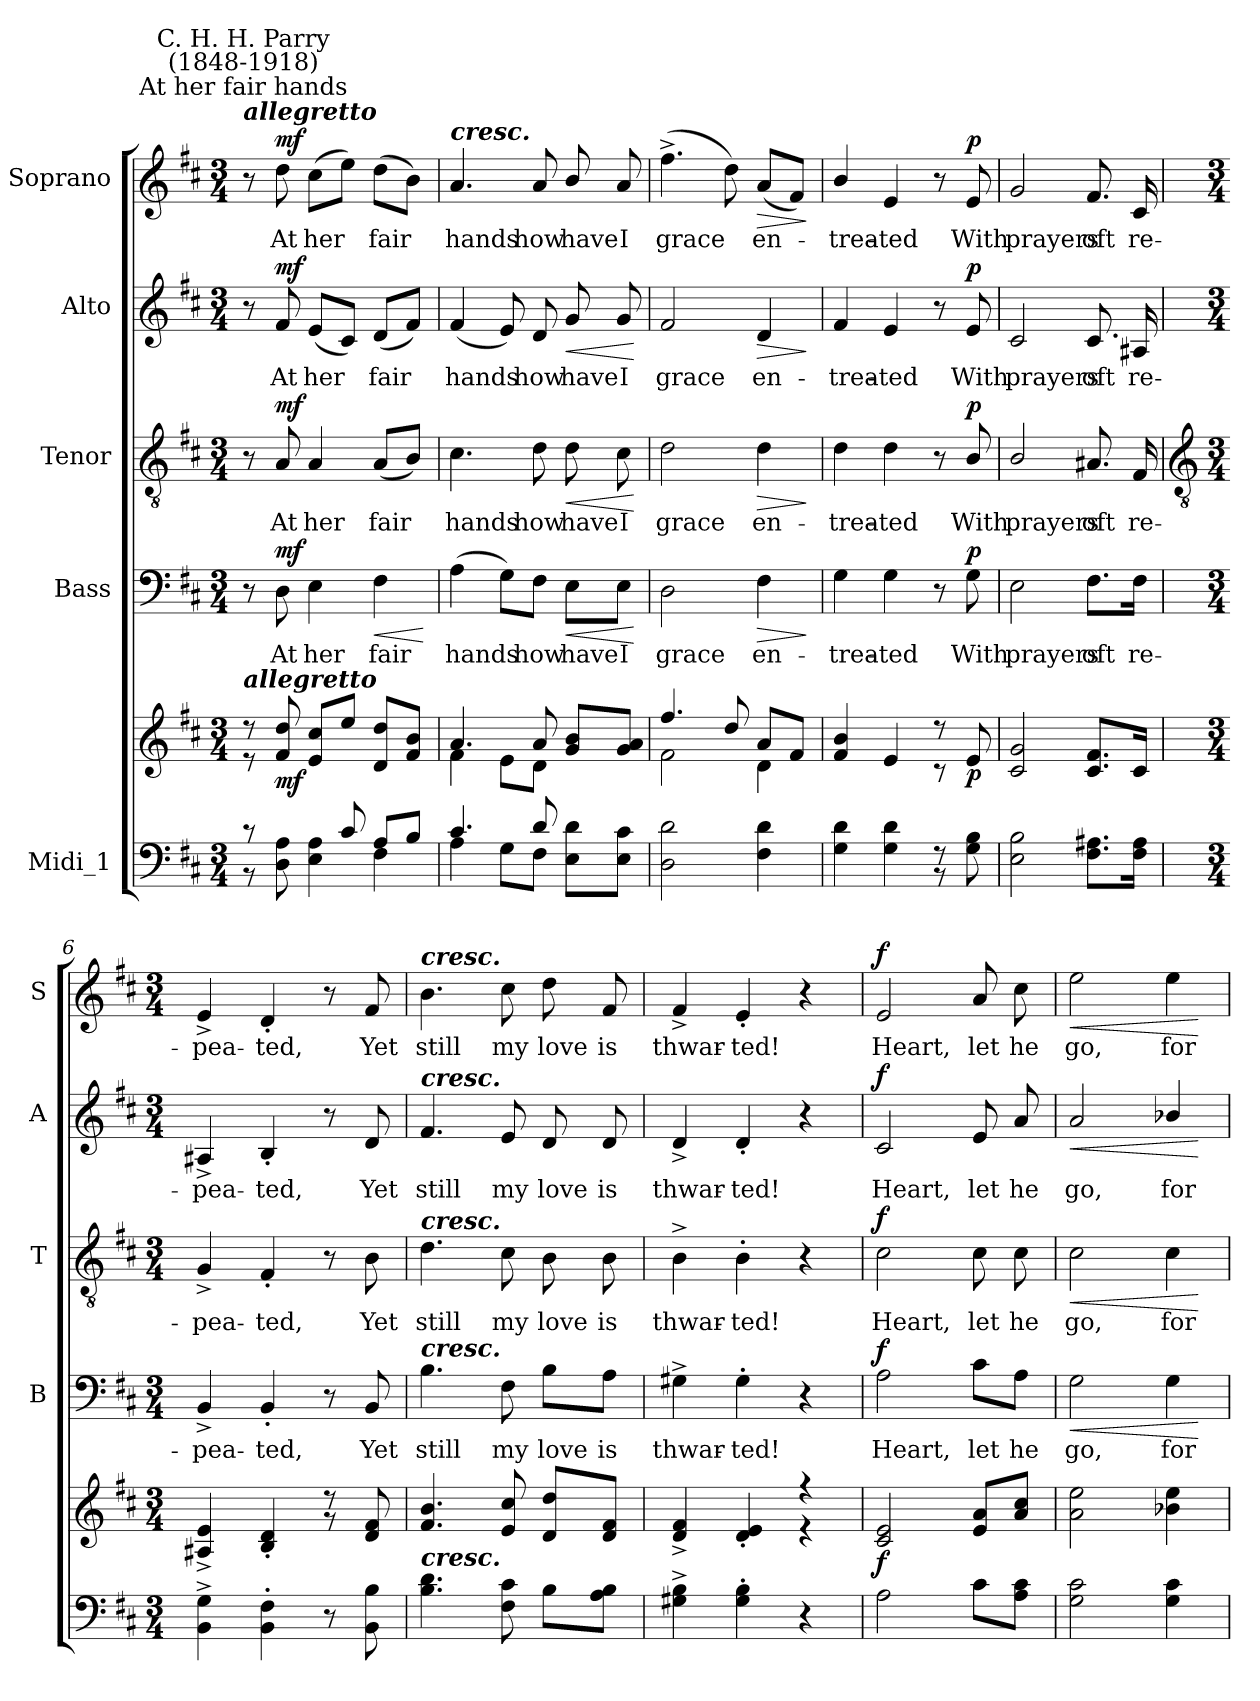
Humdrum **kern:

**kern	**kern	**dynam	**kern	**text	**dynam	**kern	**text	**dynam	**kern	**text	**dynam	**kern	**text	**dynam
*part5	*part5	*part5	*part4	*part4	*part4	*part3	*part3	*part3	*part2	*part2	*part2	*part1	*part1	*part1
*staff6	*staff5	*staff5/6	*staff4	*staff4	*staff4	*staff3	*staff3	*staff3	*staff2	*staff2	*staff2	*staff1	*staff1	*staff1
*I"Midi_1	*	*	*I"Bass	*	*	*I"Tenor	*	*	*I"Alto	*	*	*I"Soprano	*	*
*	*	*	*I'B	*	*	*I'T	*	*	*I'A	*	*	*I'S	*	*
*clefF4	*clefG2	*	*clefF4	*	*	*clefGv2	*	*	*clefG2	*	*	*clefG2	*	*
*k[f#c#]	*k[f#c#]	*	*k[f#c#]	*	*	*k[f#c#]	*	*	*k[f#c#]	*	*	*k[f#c#]	*	*
*D:	*D:	*	*D:	*	*	*D:	*	*	*D:	*	*	*D:	*	*
*M3/4	*M3/4	*	*M3/4	*	*	*M3/4	*	*	*M3/4	*	*	*M3/4	*	*
=1	=1	=1	=1	=1	=1	=1	=1	=1	=1	=1	=1	=1	=1	=1
*^	*^	*	*	*	*	*	*	*	*	*	*	*	*	*
*	*^	*	*	*	*	*	*	*	*	*	*	*	*	*	*	*
!	!	!	!	!	!	!	!	!	!	!	!	!	!	!	!LO:TX:a:Bi:t=allegretto	!	!
!	!	!	!	!	!	!	!	!	!	!	!	!	!	!	!LO:TX:a:cj:t=At her fair hands	!	!
!	!	!	!	!	!	!	!	!	!	!	!	!	!	!	!LO:TX:a:cj:t=C. H. H. Parry\n(1848-1918)	!	!
!	!	!	!LO:TX:a:Bi:t=allegretto	!	!	!	!	!	!	!	!	!	!	!	!	!	!
4.ryy	8r	8r	8r	8r	.	8r	.	.	8r	.	.	8r	.	.	8r	.	.
!	!	!	!	!	!LO:DY:b	!	!LO:LY:b	!LO:DY:b	!	!LO:LY:b	!LO:DY:b	!	!LO:LY:b	!LO:DY:b	!	!LO:LY:b	!LO:DY:b
.	4.ryy	8D\ 8A\	8f#/ 8dd/	4ryy	mf	8D	At	mf	8A	At	mf	8f#	At	mf	8dd	At	mf
!	!	!	!	!	!	!	!LO:LY:b	!	!	!LO:LY:b	!	!	!LO:LY:b	!	!	!LO:LY:b	!
.	.	4E\ 4A\	8e/ 8cc#/L	.	.	4E	her	.	4A	her	.	(<8eL	her	.	(>8cc#L	her	.
8c#/	.	.	8ee/J	8ryy	.	.	.	.	.	.	.	8c#J)	.	.	8eeJ)	.	.
!	!	!	!	!	!	!	!LO:LY:b	!LO:HP:b	!	!LO:LY:b	!	!	!LO:LY:b	!	!	!LO:LY:b	!
4ryy	8A/L	4F#\	8d/ 8dd/L	4ryy	.	4F#	fair	<	(<8AL	fair	.	(<8dL	fair	.	(>8ddL	fair	.
.	8B/J	.	8f#/ 8b/J	.	.	.	.	.	8BJ)	.	.	8f#J)	.	.	8bJ)	.	.
*v	*v	*v	*	*	*	*	*	*	*	*	*	*	*	*	*	*	*
*	*v	*v	*	*	*	*	*	*	*	*	*	*	*	*	*
.	.	.	.	.	[	.	.	.	.	.	.	.	.	.
=2	=2	=2	=2	=2	=2	=2	=2	=2	=2	=2	=2	=2	=2	=2
*^	*^	*	*	*	*	*	*	*	*	*	*	*	*	*
!	!	!	!	!	!	!	!	!	!	!	!	!	!	!LO:TX:a:Bi:t=cresc.	!	!
!	!	!	!	!	!	!LO:LY:b	!	!	!LO:LY:b	!	!	!LO:LY:b	!	!	!LO:LY:b	!
4.c#/	4A\	4.a/	4f#\	.	(>4A	hands	.	4.c#	hands	.	(<4f#	hands	.	4.a	hands	.
.	8G\L	.	8e\L	.	8G\L)	.	.	.	.	.	8e)	.	.	.	.	.
!	!	!	!	!	!	!LO:LY:b	!	!	!LO:LY:b	!	!	!LO:LY:b	!	!	!LO:LY:b	!
8d/	8F#\J	8a/	8d\J	.	8F#\J	how	.	8d	how	.	8d	how	.	8a	how	.
!	!	!	!	!	!	!LO:LY:b	!LO:HP:b	!	!LO:LY:b	!LO:HP:b	!	!LO:LY:b	!LO:HP:b	!	!LO:LY:b	!
4ryy	8E\ 8d\L	8g/ 8b/L	4ryy	.	8E\L	have	<	8d	have	<	8g	have	<	8b/	have	.
!	!	!	!	!	!	!LO:LY:b	!	!	!LO:LY:b	!	!	!LO:LY:b	!	!	!LO:LY:b	!
.	8E\ 8c#\J	8g/ 8a/J	.	.	8E\J	I	.	8c#	I	.	8g	I	.	8a	I	.
*v	*v	*	*	*	*	*	*	*	*	*	*	*	*	*	*	*
*	*v	*v	*	*	*	*	*	*	*	*	*	*	*	*	*
.	.	.	.	.	[	.	.	[	.	.	[	.	.	.
=3	=3	=3	=3	=3	=3	=3	=3	=3	=3	=3	=3	=3	=3	=3
*^	*^	*	*	*	*	*	*	*	*	*	*	*	*	*
!	!	!	!	!	!	!LO:LY:b	!	!	!LO:LY:b	!	!	!LO:LY:b	!	!	!LO:LY:b	!
2.ryy	2D\ 2d\	4.ff#/	2f#\	.	2D	grace	.	2d	grace	.	2f#	grace	.	(>4.ff#^	grace	.
.	.	8dd/	.	.	.	.	.	.	.	.	.	.	.	8dd)	.	.
!	!	!	!	!	!	!LO:LY:b	!LO:HP:b	!	!LO:LY:b	!LO:HP:b	!	!LO:LY:b	!LO:HP:b	!	!LO:LY:b	!LO:HP:b
.	4F#\ 4d\	8a/L	4d\	.	4F#	en-	>	4d	en-	>	4d	en-	>	(<8aL	en-	>
.	.	8f#/J	.	.	.	.	.	.	.	.	.	.	.	8f#J)	.	.
*v	*v	*	*	*	*	*	*	*	*	*	*	*	*	*	*	*
*	*v	*v	*	*	*	*	*	*	*	*	*	*	*	*	*
.	.	.	.	.	]	.	.	]	.	.	]	.	.	]
=4	=4	=4	=4	=4	=4	=4	=4	=4	=4	=4	=4	=4	=4	=4
*^	*^	*	*	*	*	*	*	*	*	*	*	*	*	*
!	!	!	!	!	!	!LO:LY:b	!	!	!LO:LY:b	!	!	!LO:LY:b	!	!	!LO:LY:b	!
2ryy	4G\ 4d\	4f#/ 4b/	2ryy	.	4G	-trea-	.	4d	-trea-	.	4f#	-trea-	.	4b/	trea-	.
!	!	!	!	!	!	!LO:LY:b	!	!	!LO:LY:b	!	!	!LO:LY:b	!	!	!LO:LY:b	!
.	4G\ 4d\	4e/	.	.	4G	-ted	.	4d	-ted	.	4e	-ted	.	4e	-ted	.
8r	8r	8r	8r	.	8r	.	.	8r	.	.	8r	.	.	8r	.	.
!	!	!	!	!LO:DY:b	!	!LO:LY:b	!LO:DY:b	!	!LO:LY:b	!LO:DY:b	!	!LO:LY:b	!LO:DY:b	!	!LO:LY:b	!LO:DY:b
8ryy	8G\ 8B\	8e/	8ryy	p	8G	With	p	8B/	With	p	8e	With	p	8e	With	p
=5	=5	=5	=5	=5	=5	=5	=5	=5	=5	=5	=5	=5	=5	=5	=5	=5
!	!	!	!	!	!	!LO:LY:b	!	!	!LO:LY:b	!	!	!LO:LY:b	!	!	!LO:LY:b	!
2ryy	2E\ 2B\	2c#/ 2g/	2.ryy	.	2E	prayers	.	2B/	prayers	.	2c#	prayers	.	2g	prayers	.
!	!	!	!	!	!	!LO:LY:b	!	!	!LO:LY:b	!	!	!LO:LY:b	!	!	!LO:LY:b	!
8.ryy	8.F#\ 8.A#X\L	8.c#/ 8.f#/L	.	.	8.F#\L	oft	.	8.A#X	oft	.	8.c#	oft	.	8.f#	oft	.
!	!	!	!	!	!	!LO:LY:b	!	!	!LO:LY:b	!	!	!LO:LY:b	!	!	!LO:LY:b	!
16ryy	16F#\ 16A#\J	16c#/J	.	.	16F#\Jk	re-	.	16F#	re-	.	16A#X	re-	.	16c#	re-	.
*v	*v	*	*	*	*	*	*	*	*	*	*	*	*	*	*	*
!!LO:LB:g=z
=6	=6	=6	=6	=6	=6	=6	=6	=6	=6	=6	=6	=6	=6	=6	=6
*	*	*	*	*	*	*	*clefGv2	*	*	*	*	*	*	*	*
*M3/4	*M3/4	*	*	*M3/4	*	*	*M3/4	*	*	*M3/4	*	*	*M3/4	*	*
*^	*	*	*	*	*	*	*	*	*	*	*	*	*	*	*
!	!	!	!	!	!	!LO:LY:b	!	!	!LO:LY:b	!	!	!LO:LY:b	!	!	!LO:LY:b	!
*v	*v	*	*	*	*	*	*	*	*	*	*	*	*	*	*	*
4BB^ 4G^	4A#X/^ 4e/^	2ryy	.	4BB^	-pea-	.	4G^	-pea-	.	4A#X^	-pea-	.	4e^	-pea-	.
!	!	!	!	!	!LO:LY:b	!	!	!LO:LY:b	!	!	!LO:LY:b	!	!	!LO:LY:b	!
4BB' 4F#'	4B/' 4d/'	.	.	4BB'	-ted,	.	4F#'	-ted,	.	4B'	-ted,	.	4d'	-ted,	.
8r	8r	8r	.	8r	.	.	8r	.	.	8r	.	.	8r	.	.
!	!	!	!	!	!LO:LY:b	!	!	!LO:LY:b	!	!	!LO:LY:b	!	!	!LO:LY:b	!
8BB 8B	8d/ 8f#/	8ryy	.	8BB	Yet	.	8B	Yet	.	8d	Yet	.	8f#	Yet	.
=7	=7	=7	=7	=7	=7	=7	=7	=7	=7	=7	=7	=7	=7	=7	=7
!	!	!	!	!	!	!	!	!	!	!	!	!	!LO:TX:a:Bi:t=cresc.	!	!
!	!	!	!	!	!	!	!	!	!	!LO:TX:a:Bi:t=cresc.	!	!	!	!	!
!	!	!	!	!	!	!	!LO:TX:a:Bi:t=cresc.	!	!	!	!	!	!	!	!
!	!	!	!	!LO:TX:a:Bi:t=cresc.	!	!	!	!	!	!	!	!	!	!	!
!LO:TX:a:Bi:t=cresc.	!	!	!	!	!	!	!	!	!	!	!	!	!	!	!
!	!	!	!	!	!LO:LY:b	!	!	!LO:LY:b	!	!	!LO:LY:b	!	!	!LO:LY:b	!
4.B 4.d	4.f#/ 4.b/	2ryy	.	4.B	still	.	4.d	still	.	4.f#	still	.	4.b	still	.
!	!	!	!	!	!LO:LY:b	!	!	!LO:LY:b	!	!	!LO:LY:b	!	!	!LO:LY:b	!
8F# 8c#	8e/ 8cc#/	.	.	8F#	my	.	8c#	my	.	8e	my	.	8cc#	my	.
!	!	!	!	!	!LO:LY:b	!	!	!LO:LY:b	!	!	!LO:LY:b	!	!	!LO:LY:b	!
8BL	8d/ 8dd/L	8ryy	.	8B\L	love	.	8B	love	.	8d	love	.	8dd	love	.
!	!	!	!	!	!LO:LY:b	!	!	!LO:LY:b	!	!	!LO:LY:b	!	!	!LO:LY:b	!
8A 8BJ	8d/ 8f#/J	8ryy	.	8A\J	is	.	8B	is	.	8d	is	.	8f#	is	.
=8	=8	=8	=8	=8	=8	=8	=8	=8	=8	=8	=8	=8	=8	=8	=8
!	!	!	!	!	!LO:LY:b	!	!	!LO:LY:b	!	!	!LO:LY:b	!	!	!LO:LY:b	!
4G#X^ 4B^	4d/^ 4f#/^	2ryy	.	4G#X^	thwar-	.	4B^	thwar-	.	4d^	thwar-	.	4f#^	thwar-	.
!	!	!	!	!	!LO:LY:b	!	!	!LO:LY:b	!	!	!LO:LY:b	!	!	!LO:LY:b	!
4G#' 4B'	4d/' 4e/'	.	.	4G#'	-ted!	.	4B'	-ted!	.	4d'	-ted!	.	4e'	-ted!	.
4r	4r	4r	.	4r	.	.	4r	.	.	4r	.	.	4r	.	.
=9	=9	=9	=9	=9	=9	=9	=9	=9	=9	=9	=9	=9	=9	=9	=9
!	!	!	!LO:DY:b	!	!LO:LY:b	!LO:DY:b	!	!LO:LY:b	!LO:DY:b	!	!LO:LY:b	!LO:DY:b	!	!LO:LY:b	!LO:DY:b
2A	2c#/ 2e/	2ryy	f	2A	Heart,	f	2c#	Heart,	f	2c#	Heart,	f	2e	Heart,	f
!	!	!	!	!	!LO:LY:b	!	!	!LO:LY:b	!	!	!LO:LY:b	!	!	!LO:LY:b	!
8c#L	8e/ 8a/L	8ryy	.	8c#\L	let	.	8c#	let	.	8e	let	.	8a	let	.
!	!	!	!	!	!LO:LY:b	!	!	!LO:LY:b	!	!	!LO:LY:b	!	!	!LO:LY:b	!
8A 8c#J	8a/ 8cc#/J	8ryy	.	8A\J	he	.	8c#	he	.	8a	he	.	8cc#	he	.
=10	=10	=10	=10	=10	=10	=10	=10	=10	=10	=10	=10	=10	=10	=10	=10
!	!	!	!LO:HP:b	!	!LO:LY:b	!LO:HP:b	!	!LO:LY:b	!LO:HP:b	!	!LO:LY:b	!LO:HP:b	!	!LO:LY:b	!LO:HP:b
2G 2c#	2a\ 2ee\	2.ryy	<	2G	go,	<	2c#	go,	<	2a	go,	<	2ee	go,	<
!	!	!	!	!	!LO:LY:b	!	!	!LO:LY:b	!	!	!LO:LY:b	!	!	!LO:LY:b	!
4G 4c#	4b-X\ 4ee\	.	.	4G	for	.	4c#	for	.	4b-X/	for	.	4ee	for	.
*	*v	*v	*	*	*	*	*	*	*	*	*	*	*	*	*
.	.	[	.	.	[	.	.	[	.	.	[	.	.	[
=	=	=	=	=	=	=	=	=	=	=	=	=	=	=
*-	*-	*-	*-	*-	*-	*-	*-	*-	*-	*-	*-	*-	*-	*-
